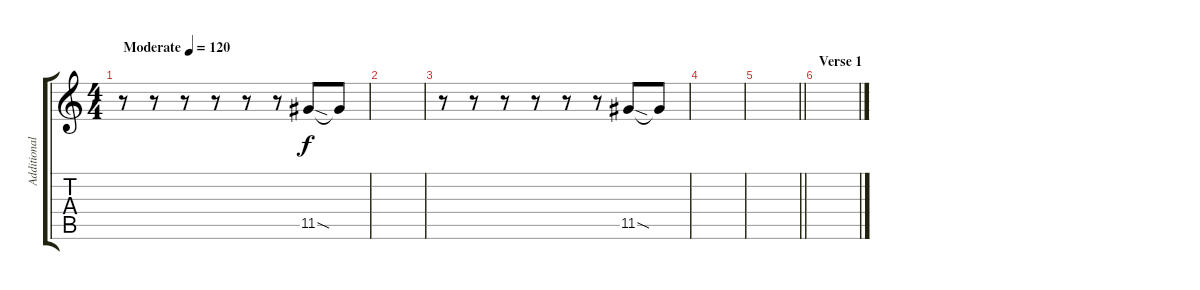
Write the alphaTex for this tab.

\track ("Additional Guitar" "Additional") {instrument distortionguitar}
\staff {score tabs}
\tuning (E4 B3 G3 D3 A2 E2) {hide}
\ts (4 4)
\tempo (120 "Moderate")
\clef g2
\ks c
r.8{dy f instrument distortionguitar} r.8 r.8 r.8 r.8 r.8 11.5{sod}.8 11.5{t}.8 |
|
r.8 r.8 r.8 r.8 r.8 r.8 11.5{sod}.8 11.5{t}.8 |
|
\barLineRight lightlight
|
\section ("" "Verse 1")
